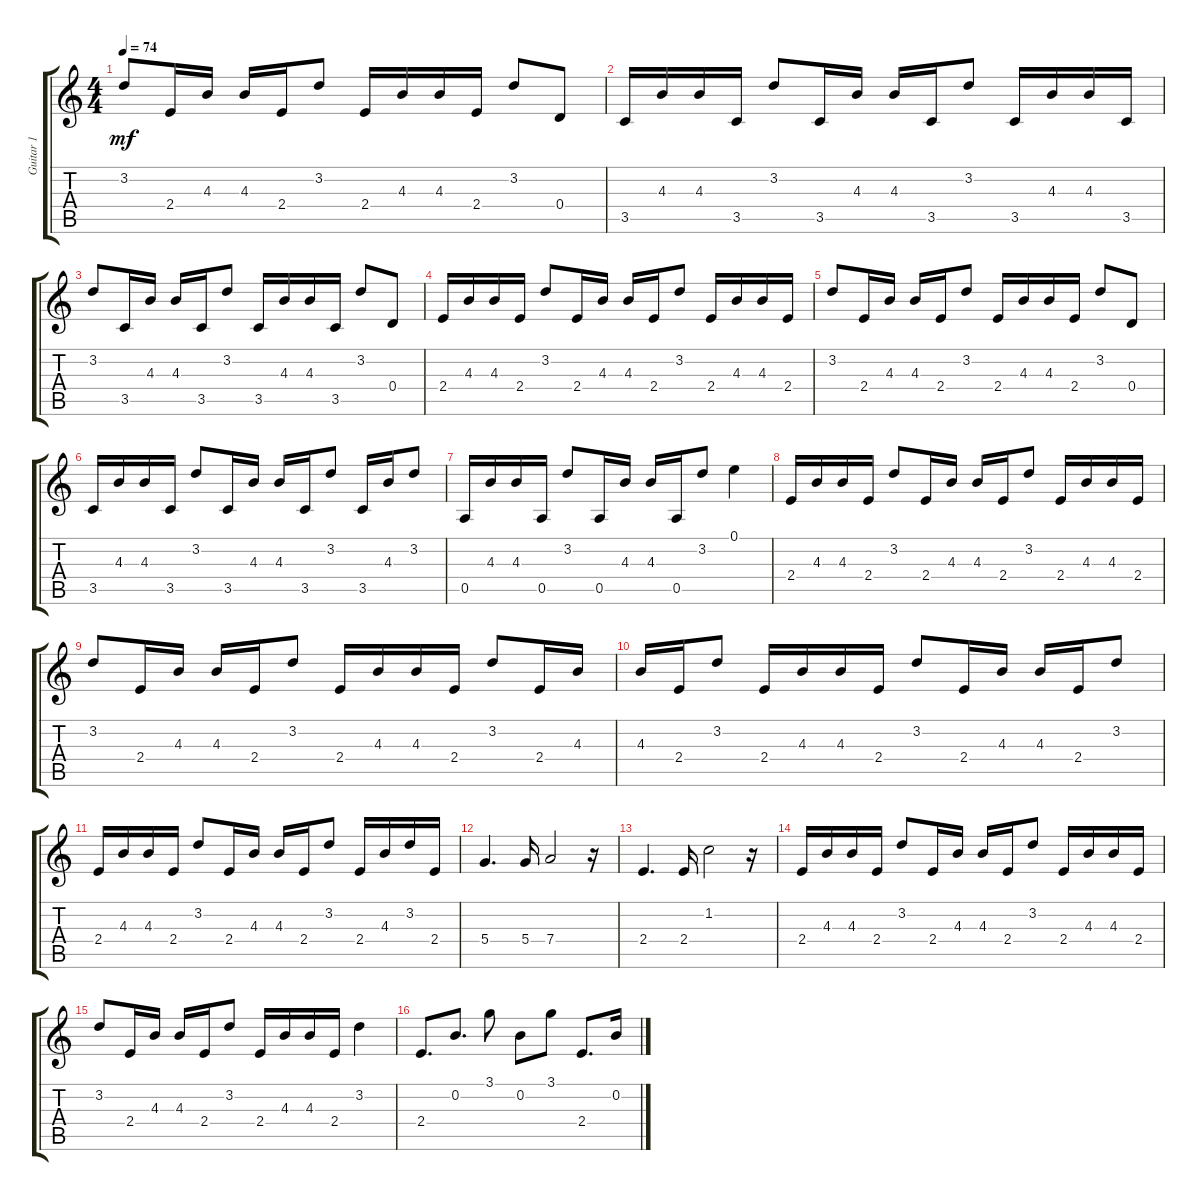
\track ("Guitar 1" "Guitar 1") {instrument acousticguitarsteel}
\staff {score tabs}
\tuning (E4 B3 G3 D3 A2 E2) {hide}
\ts (4 4)
\tempo 74
\clef g2
\ks c
3.2.8{dy mf} 2.4.16 4.3.16 4.3.16 2.4.16 3.2.8 2.4.16 4.3.16 4.3.16 2.4.16 3.2.8 0.4.8 |
3.5.16 4.3.16 4.3.16 3.5.16 3.2.8 3.5.16 4.3.16 4.3.16 3.5.16 3.2.8 3.5.16 4.3.16 4.3.16 3.5.16 |
3.2.8 3.5.16 4.3.16 4.3.16 3.5.16 3.2.8 3.5.16 4.3.16 4.3.16 3.5.16 3.2.8 0.4.8 |
2.4.16 4.3.16 4.3.16 2.4.16 3.2.8 2.4.16 4.3.16 4.3.16 2.4.16 3.2.8 2.4.16 4.3.16 4.3.16 2.4.16 |
3.2.8 2.4.16 4.3.16 4.3.16 2.4.16 3.2.8 2.4.16 4.3.16 4.3.16 2.4.16 3.2.8 0.4.8 |
3.5.16 4.3.16 4.3.16 3.5.16 3.2.8 3.5.16 4.3.16 4.3.16 3.5.16 3.2.8 3.5.16 4.3.16 3.2.8 |
0.5.16 4.3.16 4.3.16 0.5.16 3.2.8 0.5.16 4.3.16 4.3.16 0.5.16 3.2.8 0.1.4 |
2.4.16 4.3.16 4.3.16 2.4.16 3.2.8 2.4.16 4.3.16 4.3.16 2.4.16 3.2.8 2.4.16 4.3.16 4.3.16 2.4.16 |
3.2.8 2.4.16 4.3.16 4.3.16 2.4.16 3.2.8 2.4.16 4.3.16 4.3.16 2.4.16 3.2.8 2.4.16 4.3.16 |
4.3.16 2.4.16 3.2.8 2.4.16 4.3.16 4.3.16 2.4.16 3.2.8 2.4.16 4.3.16 4.3.16 2.4.16 3.2.8 |
2.4.16 4.3.16 4.3.16 2.4.16 3.2.8 2.4.16 4.3.16 4.3.16 2.4.16 3.2.8 2.4.16 4.3.16 3.2.16 2.4.16 |
5.4.4{d} 5.4.16 7.4.2 r.16 |
2.4.4{d} 2.4.16 1.2.2 r.16 |
2.4.16 4.3.16 4.3.16 2.4.16 3.2.8 2.4.16 4.3.16 4.3.16 2.4.16 3.2.8 2.4.16 4.3.16 4.3.16 2.4.16 |
3.2.8 2.4.16 4.3.16 4.3.16 2.4.16 3.2.8 2.4.16 4.3.16 4.3.16 2.4.16 3.2.4 |
2.4.8{d} 0.2.8{d} 3.1.8 0.2.8 3.1.8 2.4.8{d} 0.2.16
